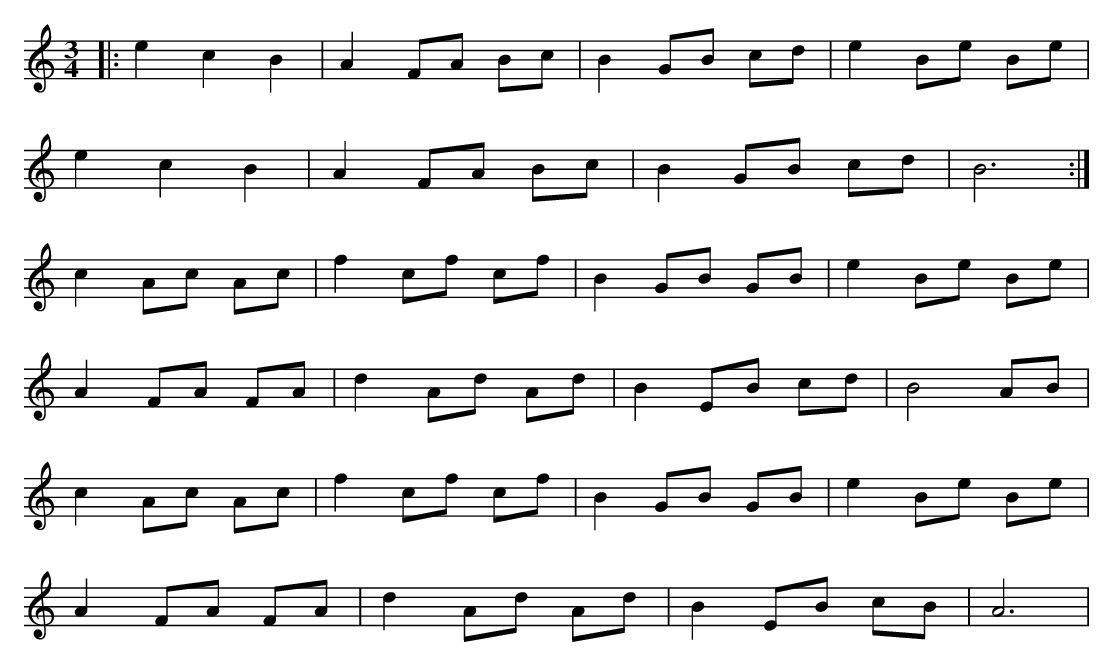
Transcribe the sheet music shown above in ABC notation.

X:1
M:3/4
K:Amin
|:e2 c2 B2|A2 FA Bc|B2 GB cd|e2 Be Be|
e2 c2 B2| A2 FA Bc|B2 GB cd|B6:|
c2 Ac Ac|f2 cf cf|B2 GB GB|e2 Be Be|
A2 FA FA|d2 Ad Ad|B2 EB cd|B4 AB|
c2 Ac Ac|f2 cf cf|B2 GB GB|e2 Be Be|
A2 FA FA|d2 Ad Ad|B2 EB cB|A6|
